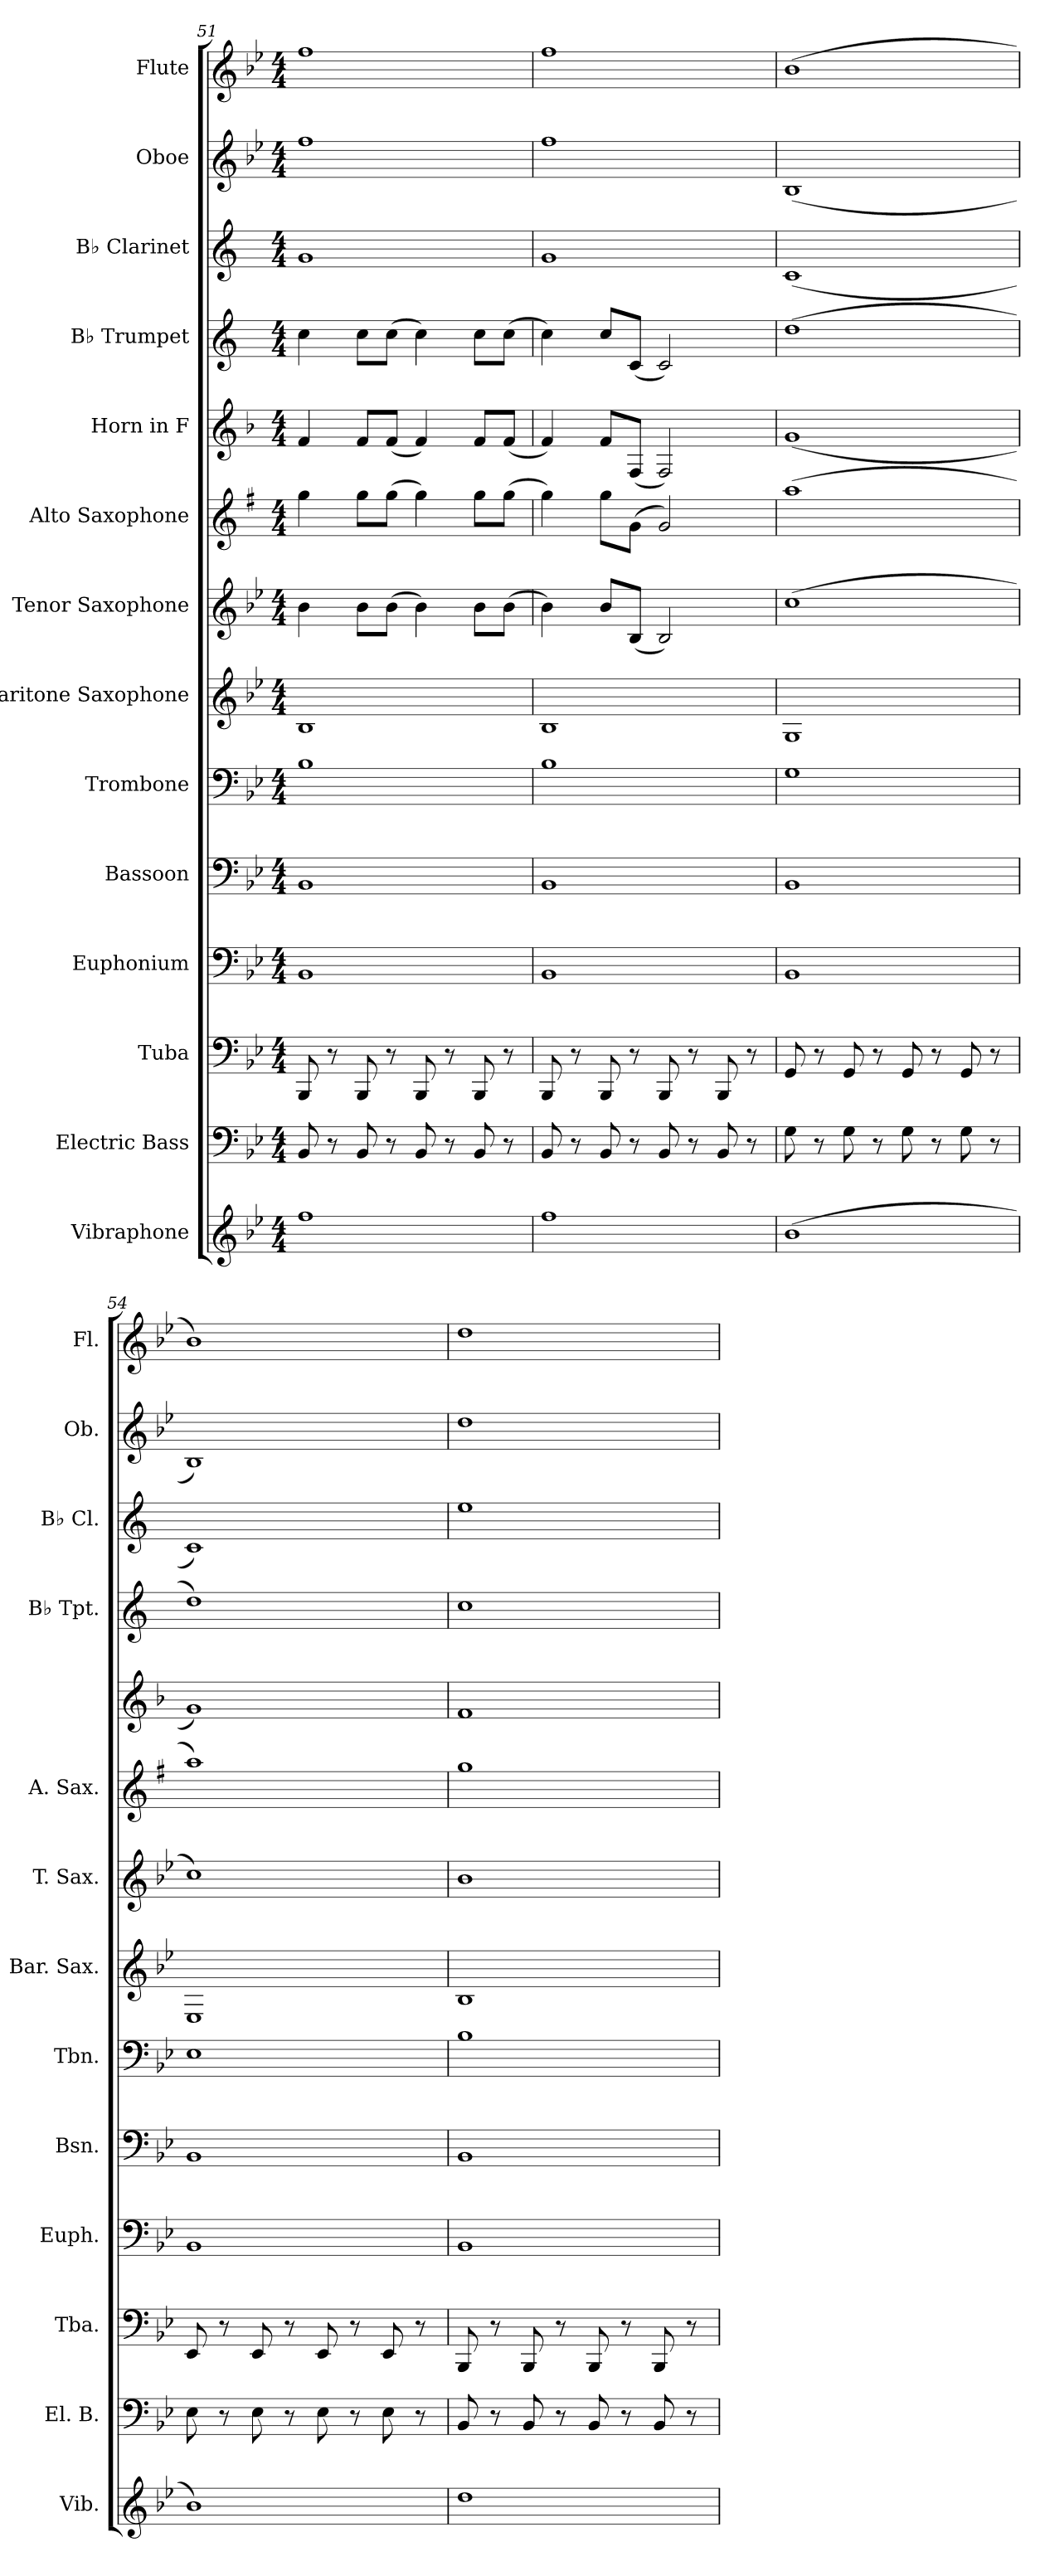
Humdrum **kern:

**kern	**kern	**kern	**kern	**kern	**kern	**kern	**kern	**kern	**kern	**kern	**kern	**kern	**kern
*part14	*part13	*part12	*part11	*part10	*part9	*part8	*part7	*part6	*part5	*part4	*part3	*part2	*part1
*staff14	*staff13	*staff12	*staff11	*staff10	*staff9	*staff8	*staff7	*staff6	*staff5	*staff4	*staff3	*staff2	*staff1
*I"Vibraphone	*I"Electric Bass	*I"Tuba	*I"Euphonium	*I"Bassoon	*I"Trombone	*I"Baritone Saxophone	*I"Tenor Saxophone	*I"Alto Saxophone	*I"Horn in F	*I"B♭ Trumpet	*I"B♭ Clarinet	*I"Oboe	*I"Flute
*I'Vib.	*I'El. B.	*I'Tba.	*I'Euph.	*I'Bsn.	*I'Tbn.	*I'Bar. Sax.	*I'T. Sax.	*I'A. Sax.	*	*I'B♭ Tpt.	*I'B♭ Cl.	*I'Ob.	*I'Fl.
!!LO:PB:g=z
*clefG2	*clefF4	*clefF4	*clefF4	*clefF4	*clefF4	*clefG2	*clefG2	*clefG2	*clefG2	*clefG2	*clefG2	*clefG2	*clefG2
*	*ITrd7c12	*	*	*	*	*ITrd12c21	*ITrd8c14	*ITrd5c9	*ITrd4c7	*ITrd1c2	*ITrd1c2	*	*
*k[b-e-]	*k[b-e-]	*k[b-e-]	*k[b-e-]	*k[b-e-]	*k[b-e-]	*k[b-e-]	*k[b-e-]	*k[b-e-]	*k[b-e-]	*k[b-e-]	*k[b-e-]	*k[b-e-]	*k[b-e-]
*M4/4	*M4/4	*M4/4	*M4/4	*M4/4	*M4/4	*M4/4	*M4/4	*M4/4	*M4/4	*M4/4	*M4/4	*M4/4	*M4/4
=51	=51	=51	=51	=51	=51	=51	=51	=51	=51	=51	=51	=51	=51
1ff	8BBB-/	8BBB-/	1BB-	1BB-	1B-	1BB-	4B-\	4b-\	4B-/	4b-\	1f	1ff	1ff
.	8r	8r	.	.	.	.	.	.	.	.	.	.	.
.	8BBB-/	8BBB-/	.	.	.	.	8B-\L	8b-\L	8B-/L	8b-\L	.	.	.
.	8r	8r	.	.	.	.	(8B-\J	(8b-\J	(8B-/J	(8b-\J	.	.	.
.	8BBB-/	8BBB-/	.	.	.	.	4B-\)	4b-\)	4B-/)	4b-\)	.	.	.
.	8r	8r	.	.	.	.	.	.	.	.	.	.	.
.	8BBB-/	8BBB-/	.	.	.	.	8B-\L	8b-\L	8B-/L	8b-\L	.	.	.
.	8r	8r	.	.	.	.	(8B-\J	(8b-\J	(8B-/J	(8b-\J	.	.	.
=52	=52	=52	=52	=52	=52	=52	=52	=52	=52	=52	=52	=52	=52
1ff	8BBB-/	8BBB-/	1BB-	1BB-	1B-	1BB-	4B-\)	4b-\)	4B-/)	4b-\)	1f	1ff	1ff
.	8r	8r	.	.	.	.	.	.	.	.	.	.	.
.	8BBB-/	8BBB-/	.	.	.	.	8B-/L	8b-\L	8B-/L	8b-/L	.	.	.
.	8r	8r	.	.	.	.	(8BB-/J	(8B-\J	(8BB-/J	(8B-/J	.	.	.
.	8BBB-/	8BBB-/	.	.	.	.	2BB-/)	2B-/)	2BB-/)	2B-/)	.	.	.
.	8r	8r	.	.	.	.	.	.	.	.	.	.	.
.	8BBB-/	8BBB-/	.	.	.	.	.	.	.	.	.	.	.
.	8r	8r	.	.	.	.	.	.	.	.	.	.	.
=53	=53	=53	=53	=53	=53	=53	=53	=53	=53	=53	=53	=53	=53
(1b-	8GG\	8GG/	1BB-	1BB-	1G	1GG	(1c	(1cc	(1c	(1cc	(1B-	(1B-	(1b-
.	8r	8r	.	.	.	.	.	.	.	.	.	.	.
.	8GG\	8GG/	.	.	.	.	.	.	.	.	.	.	.
.	8r	8r	.	.	.	.	.	.	.	.	.	.	.
.	8GG\	8GG/	.	.	.	.	.	.	.	.	.	.	.
.	8r	8r	.	.	.	.	.	.	.	.	.	.	.
.	8GG\	8GG/	.	.	.	.	.	.	.	.	.	.	.
.	8r	8r	.	.	.	.	.	.	.	.	.	.	.
=54	=54	=54	=54	=54	=54	=54	=54	=54	=54	=54	=54	=54	=54
1b-)	8EE-\	8EE-/	1BB-	1BB-	1E-	1EE-	1c)	1cc)	1c)	1cc)	1B-)	1B-)	1b-)
.	8r	8r	.	.	.	.	.	.	.	.	.	.	.
.	8EE-\	8EE-/	.	.	.	.	.	.	.	.	.	.	.
.	8r	8r	.	.	.	.	.	.	.	.	.	.	.
.	8EE-\	8EE-/	.	.	.	.	.	.	.	.	.	.	.
.	8r	8r	.	.	.	.	.	.	.	.	.	.	.
.	8EE-\	8EE-/	.	.	.	.	.	.	.	.	.	.	.
.	8r	8r	.	.	.	.	.	.	.	.	.	.	.
=55	=55	=55	=55	=55	=55	=55	=55	=55	=55	=55	=55	=55	=55
1dd	8BBB-/	8BBB-/	1BB-	1BB-	1B-	1BB-	1B-	1b-	1B-	1b-	1dd	1dd	1dd
.	8r	8r	.	.	.	.	.	.	.	.	.	.	.
.	8BBB-/	8BBB-/	.	.	.	.	.	.	.	.	.	.	.
.	8r	8r	.	.	.	.	.	.	.	.	.	.	.
.	8BBB-/	8BBB-/	.	.	.	.	.	.	.	.	.	.	.
.	8r	8r	.	.	.	.	.	.	.	.	.	.	.
.	8BBB-/	8BBB-/	.	.	.	.	.	.	.	.	.	.	.
.	8r	8r	.	.	.	.	.	.	.	.	.	.	.
=	=	=	=	=	=	=	=	=	=	=	=	=	=
*-	*-	*-	*-	*-	*-	*-	*-	*-	*-	*-	*-	*-	*-
